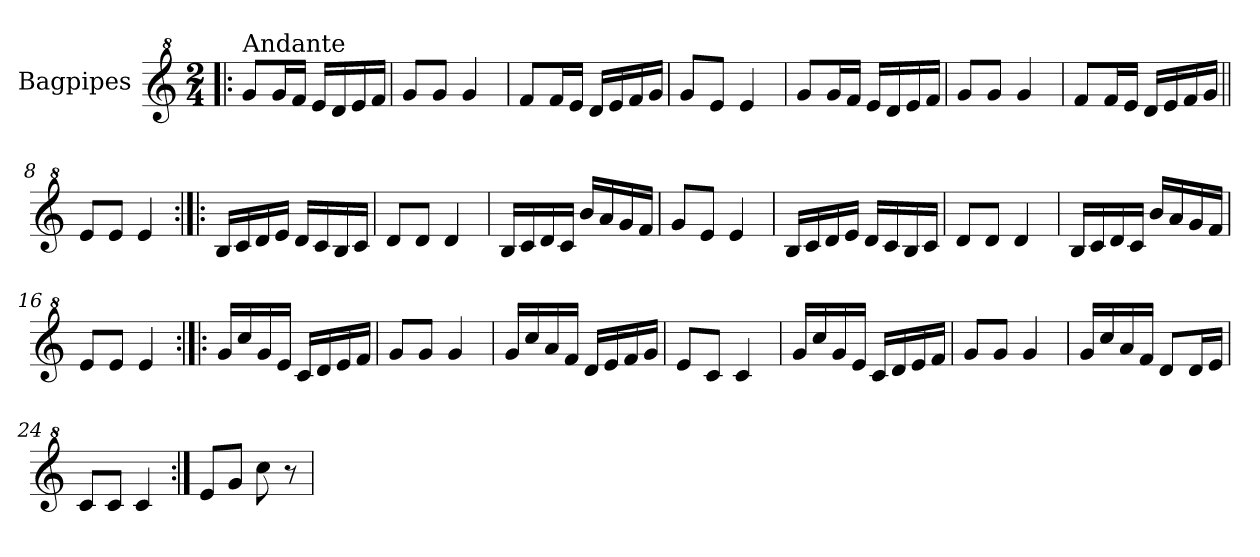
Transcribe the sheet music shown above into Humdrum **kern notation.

**kern
*part1
*staff1
*I"Bagpipes
*I'Bag
*clefG^2
*k[]
*C:
*M2/4
=1!|:
!LO:TX:a:t=Andante
8gg/L
16gg/L
16ff/JJ
16ee/LL
16dd/
16ee/
16ff/JJ
=2
8gg/L
8gg/J
4gg/
=3
8ff/L
16ff/L
16ee/JJ
16dd/LL
16ee/
16ff/
16gg/JJ
=4
8gg/L
8ee/J
4ee/
=5
8gg/L
16gg/L
16ff/JJ
16ee/LL
16dd/
16ee/
16ff/JJ
=6
8gg/L
8gg/J
4gg/
=7
8ff/L
16ff/L
16ee/JJ
16dd/LL
16ee/
16ff/
16gg/JJ
!!LO:LB:g=z
=8||
8ee/L
8ee/J
4ee/
=9:|!|:
16b/LL
16cc/
16dd/
16ee/JJ
16dd/LL
16cc/
16b/
16cc/JJ
=10
8dd/L
8dd/J
4dd/
=11
16b/LL
16cc/
16dd/
16cc/JJ
16bb/LL
16aa/
16gg/
16ff/JJ
=12
8gg/L
8ee/J
4ee/
=13
16b/LL
16cc/
16dd/
16ee/JJ
16dd/LL
16cc/
16b/
16cc/JJ
=14
8dd/L
8dd/J
4dd/
!!LO:LB:g=z
=15
16b/LL
16cc/
16dd/
16cc/JJ
16bb/LL
16aa/
16gg/
16ff/JJ
=16
8ee/L
8ee/J
4ee/
=17:|!|:
16gg/LL
16ccc/
16gg/
16ee/JJ
16cc/LL
16dd/
16ee/
16ff/JJ
=18
8gg/L
8gg/J
4gg/
=19
16gg/LL
16ccc/
16aa/
16ff/JJ
16dd/LL
16ee/
16ff/
16gg/JJ
=20
8ee/L
8cc/J
4cc/
!!LO:LB:g=z
=21
16gg/LL
16ccc/
16gg/
16ee/JJ
16cc/LL
16dd/
16ee/
16ff/JJ
=22
8gg/L
8gg/J
4gg/
=23
16gg/LL
16ccc/
16aa/
16ff/JJ
8dd/L
16dd/L
16ee/JJ
=24
8cc/L
8cc/J
4cc/
=25:|!
8ee/L
8gg/J
8ccc\
8r
=
*-
